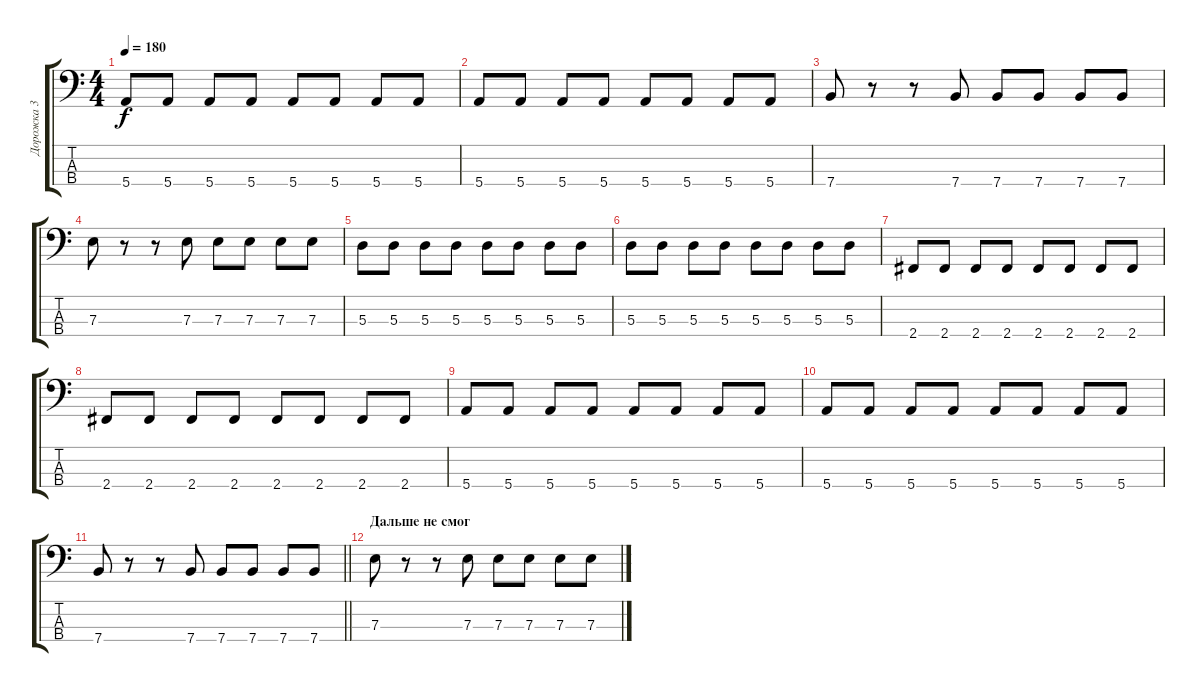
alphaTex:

\track ("Дорожка 3" "Дорожка 3") {instrument electricbassfinger}
\staff {score tabs}
\tuning (G2 D2 A1 E1) {hide}
\ts (4 4)
\tempo 180
\clef f4
\ks c
5.4.8{dy f} 5.4.8 5.4.8 5.4.8 5.4.8 5.4.8 5.4.8 5.4.8 |
5.4.8 5.4.8 5.4.8 5.4.8 5.4.8 5.4.8 5.4.8 5.4.8 |
7.4.8 r.8 r.8 7.4.8 7.4.8 7.4.8 7.4.8 7.4.8 |
7.3.8 r.8 r.8 7.3.8 7.3.8 7.3.8 7.3.8 7.3.8 |
5.3.8 5.3.8 5.3.8 5.3.8 5.3.8 5.3.8 5.3.8 5.3.8 |
5.3.8 5.3.8 5.3.8 5.3.8 5.3.8 5.3.8 5.3.8 5.3.8 |
2.4.8 2.4.8 2.4.8 2.4.8 2.4.8 2.4.8 2.4.8 2.4.8 |
2.4.8 2.4.8 2.4.8 2.4.8 2.4.8 2.4.8 2.4.8 2.4.8 |
5.4.8 5.4.8 5.4.8 5.4.8 5.4.8 5.4.8 5.4.8 5.4.8 |
5.4.8 5.4.8 5.4.8 5.4.8 5.4.8 5.4.8 5.4.8 5.4.8 |
\barLineRight lightlight
7.4.8 r.8 r.8 7.4.8 7.4.8 7.4.8 7.4.8 7.4.8 |
\section ("" "Дальше не смог")
7.3.8 r.8 r.8 7.3.8 7.3.8 7.3.8 7.3.8 7.3.8
